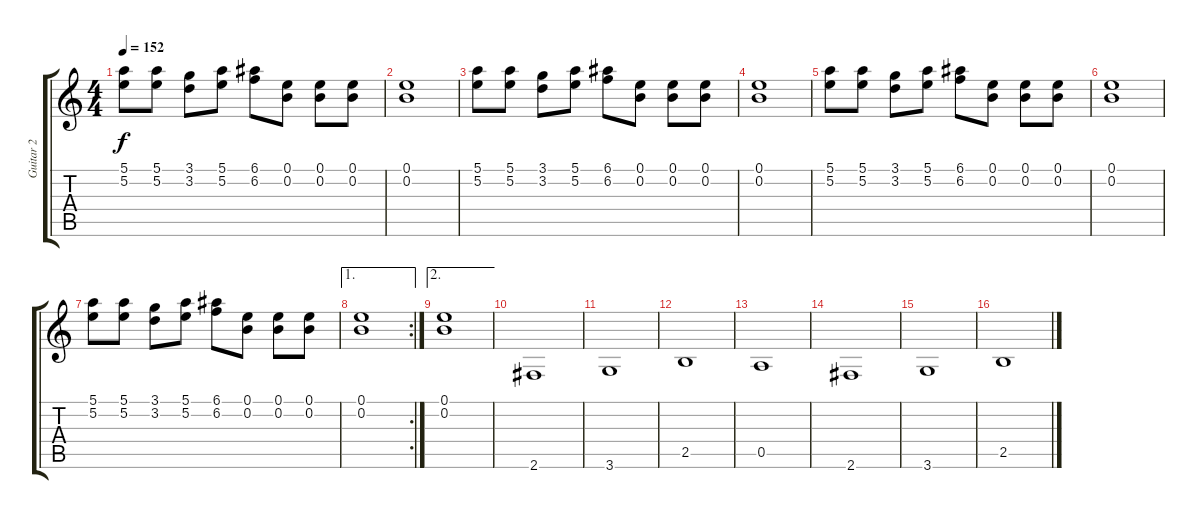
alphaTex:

\track ("Guitar 2" "Guitar 2") {instrument overdrivenguitar}
\staff {score tabs}
\tuning (E4 B3 G3 D3 A2 E2) {hide}
\ts (4 4)
\tempo 152
\clef g2
\ks c
(5.1 5.2).8{dy f} (5.1 5.2).8 (3.1 3.2).8 (5.1 5.2).8 (6.1 6.2).8 (0.1 0.2).8 (0.1 0.2).8 (0.1 0.2).8 |
(0.1 0.2).1 |
(5.1 5.2).8 (5.1 5.2).8 (3.1 3.2).8 (5.1 5.2).8 (6.1 6.2).8 (0.1 0.2).8 (0.1 0.2).8 (0.1 0.2).8 |
(0.1 0.2).1 |
(5.1 5.2).8 (5.1 5.2).8 (3.1 3.2).8 (5.1 5.2).8 (6.1 6.2).8 (0.1 0.2).8 (0.1 0.2).8 (0.1 0.2).8 |
(0.1 0.2).1 |
(5.1 5.2).8 (5.1 5.2).8 (3.1 3.2).8 (5.1 5.2).8 (6.1 6.2).8 (0.1 0.2).8 (0.1 0.2).8 (0.1 0.2).8 |
\ae 1
\rc 2
(0.1 0.2).1 |
\ae 2
(0.1 0.2).1 |
2.6.1 |
3.6.1 |
2.5.1 |
0.5.1 |
2.6.1 |
3.6.1 |
2.5.1
